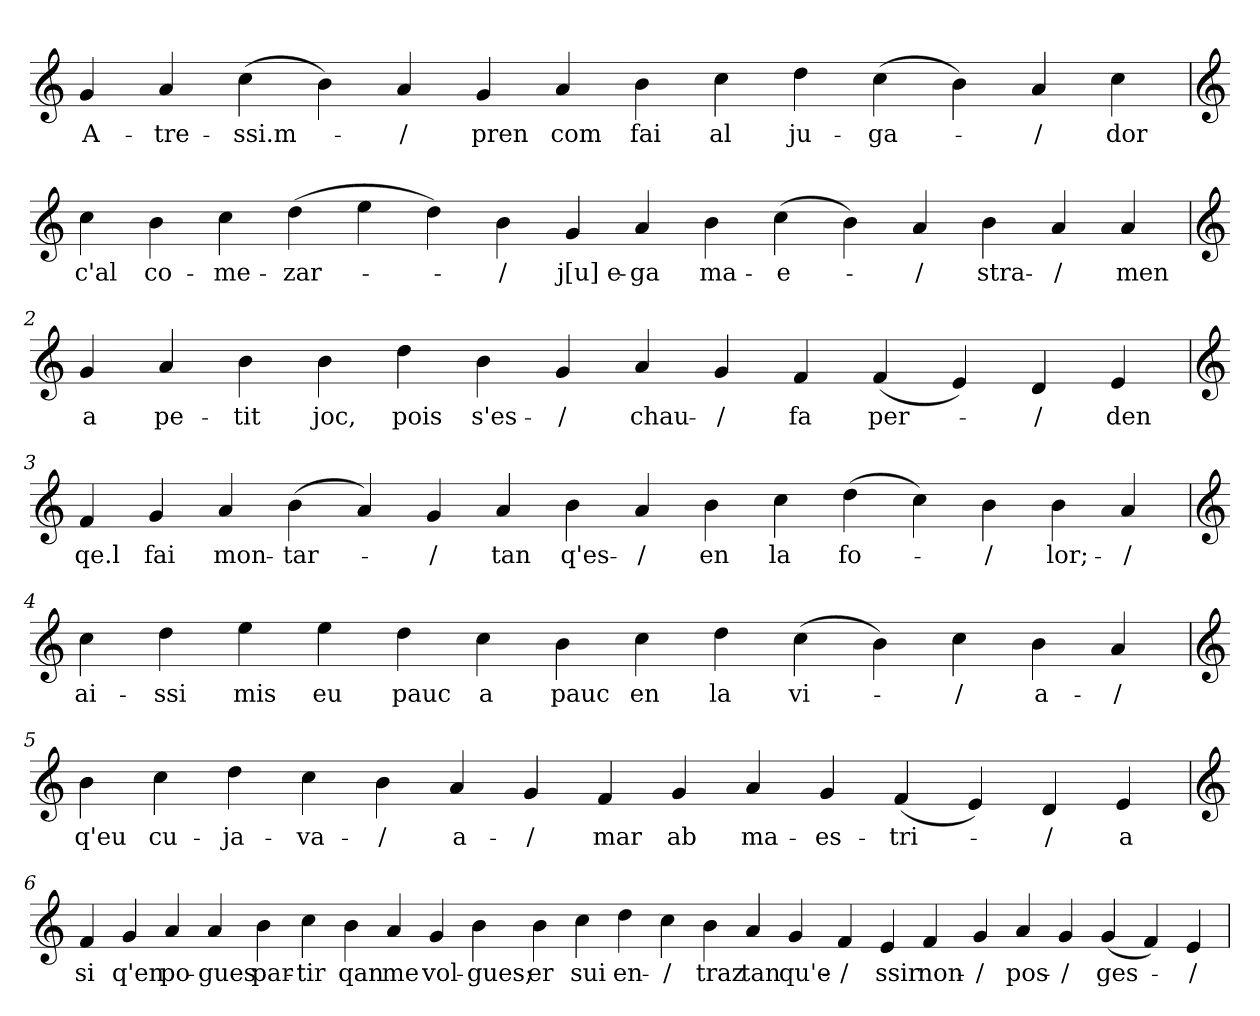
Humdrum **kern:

**kern	**text
*part1	*part1
*staff1	*staff1
*clefG2	*
=	=
4g	A-
4a	-tre-
(4cc	-ssi.m-
4b)	.
4a	-/
4g	pren
4a	com
4b	fai
4cc	al
4dd	ju-
(4cc	-ga-
4b)	.
4a	-/
4cc	dor
=1	=1
*clefG2	*
4cc	c'al
4b	co-
4cc	-me-
(4dd	-zar-
4ee	.
4dd)	.
4b	-/
4g	j[u]e-
4a	-ga
4b	ma-
(4cc	-e-
4b)	.
4a	-/
4b	stra-
4a	-/
4a	men
=2	=2
*clefG2	*
4g	a
4a	pe-
4b	-tit
4b	joc,
4dd	pois
4b	s'es-
4g	-/
4a	chau-
4g	-/
4f	fa
(4f	per-
4e)	.
4d	-/
4e	den
=3	=3
*clefG2	*
4f	qe.l
4g	fai
4a	mon-
(4b	-tar-
4a)	.
4g	-/
4a	tan
4b	q'es-
4a	-/
4b	en
4cc	la
(4dd	fo-
4cc)	.
4b	-/
4b	lor;-
4a	-/
=4	=4
*clefG2	*
4cc	ai-
4dd	-ssi
4ee	mis
4ee	eu
4dd	pauc
4cc	a
4b	pauc
4cc	en
4dd	la
(4cc	vi-
4b)	.
4cc	-/
4b	a-
4a	-/
=5	=5
*clefG2	*
4b	q'eu
4cc	cu-
4dd	-ja-
4cc	-va-
4b	-/
4a	a-
4g	-/
4f	mar
4g	ab
4a	ma-
4g	-es-
(4f	-tri-
4e)	.
4d	-/
4e	a
=6	=6
*clefG2	*
4f	si
4g	q'en
4a	po-
4a	-gues
4b	par-
4cc	-tir
4b	qan
4a	me
4g	vol-
4b	-gues;
4b	er
4cc	sui
4dd	en-
4cc	-/
4b	traz
4a	tan
4g	qu'e-
4f	-/
4e	ssir
4f	non-
4g	-/
4a	pos-
4g	-/
(4g	ges-
4f)	.
4e	-/
=	=
*-	*-
